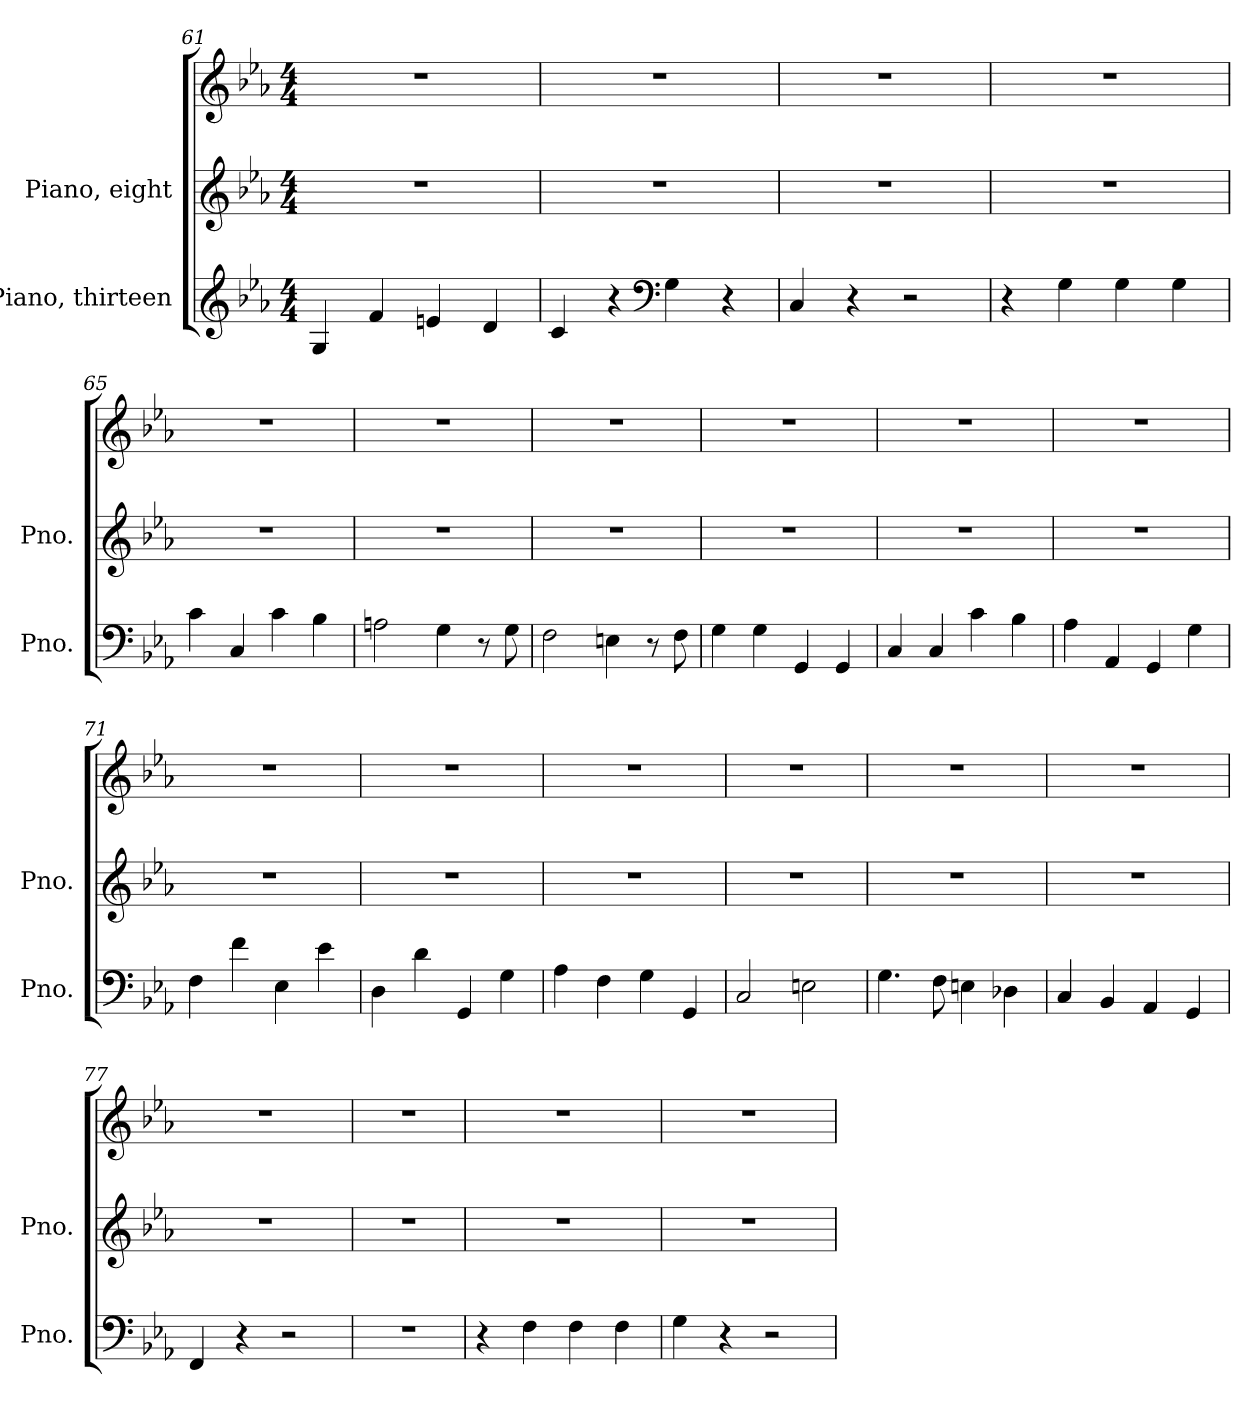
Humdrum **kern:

**kern	**kern	**kern
*part2	*part1	*part1
*staff3	*staff2	*staff1
*I"Piano, thirteen	*I"Piano, eight	*
*I'Pno.	*I'Pno.	*
!!LO:PB:g=z
*clefG2	*clefG2	*clefG2
*k[b-e-a-]	*k[b-e-a-]	*k[b-e-a-]
*M4/4	*M4/4	*M4/4
=61	=61	=61
4G/	1r	1r
4f/	.	.
4en/	.	.
4d/	.	.
=62	=62	=62
4c/	1r	1r
4r	.	.
*clefF4	*	*
4G\	.	.
4r	.	.
=63	=63	=63
4C/	1r	1r
4r	.	.
2r	.	.
=64	=64	=64
4r	1r	1r
4G\	.	.
4G\	.	.
4G\	.	.
=65	=65	=65
4c\	1r	1r
4C/	.	.
4c\	.	.
4B-\	.	.
=66	=66	=66
2An\	1r	1r
4G\	.	.
8r	.	.
8G\	.	.
=67	=67	=67
2F\	1r	1r
4En\	.	.
8r	.	.
8F\	.	.
=68	=68	=68
4G\	1r	1r
4G\	.	.
4GG/	.	.
4GG/	.	.
!!LO:LB:g=z
=69	=69	=69
4C/	1r	1r
4C/	.	.
4c\	.	.
4B-\	.	.
=70	=70	=70
4A-\	1r	1r
4AA-/	.	.
4GG/	.	.
4G\	.	.
=71	=71	=71
4F\	1r	1r
4f\	.	.
4E-\	.	.
4e-\	.	.
=72	=72	=72
4D\	1r	1r
4d\	.	.
4GG/	.	.
4G\	.	.
=73	=73	=73
4A-\	1r	1r
4F\	.	.
4G\	.	.
4GG/	.	.
=74	=74	=74
2C/	1r	1r
2En\	.	.
=75	=75	=75
4.G\	1r	1r
8F\	.	.
4En\	.	.
4D-X\	.	.
=76	=76	=76
4C/	1r	1r
4BB-/	.	.
4AA-/	.	.
4GG/	.	.
!!LO:LB:g=z
=77	=77	=77
4FF/	1r	1r
4r	.	.
2r	.	.
=78	=78	=78
1r	1r	1r
=79	=79	=79
4r	1r	1r
4F\	.	.
4F\	.	.
4F\	.	.
=80	=80	=80
4G\	1r	1r
4r	.	.
2r	.	.
=	=	=
*-	*-	*-
